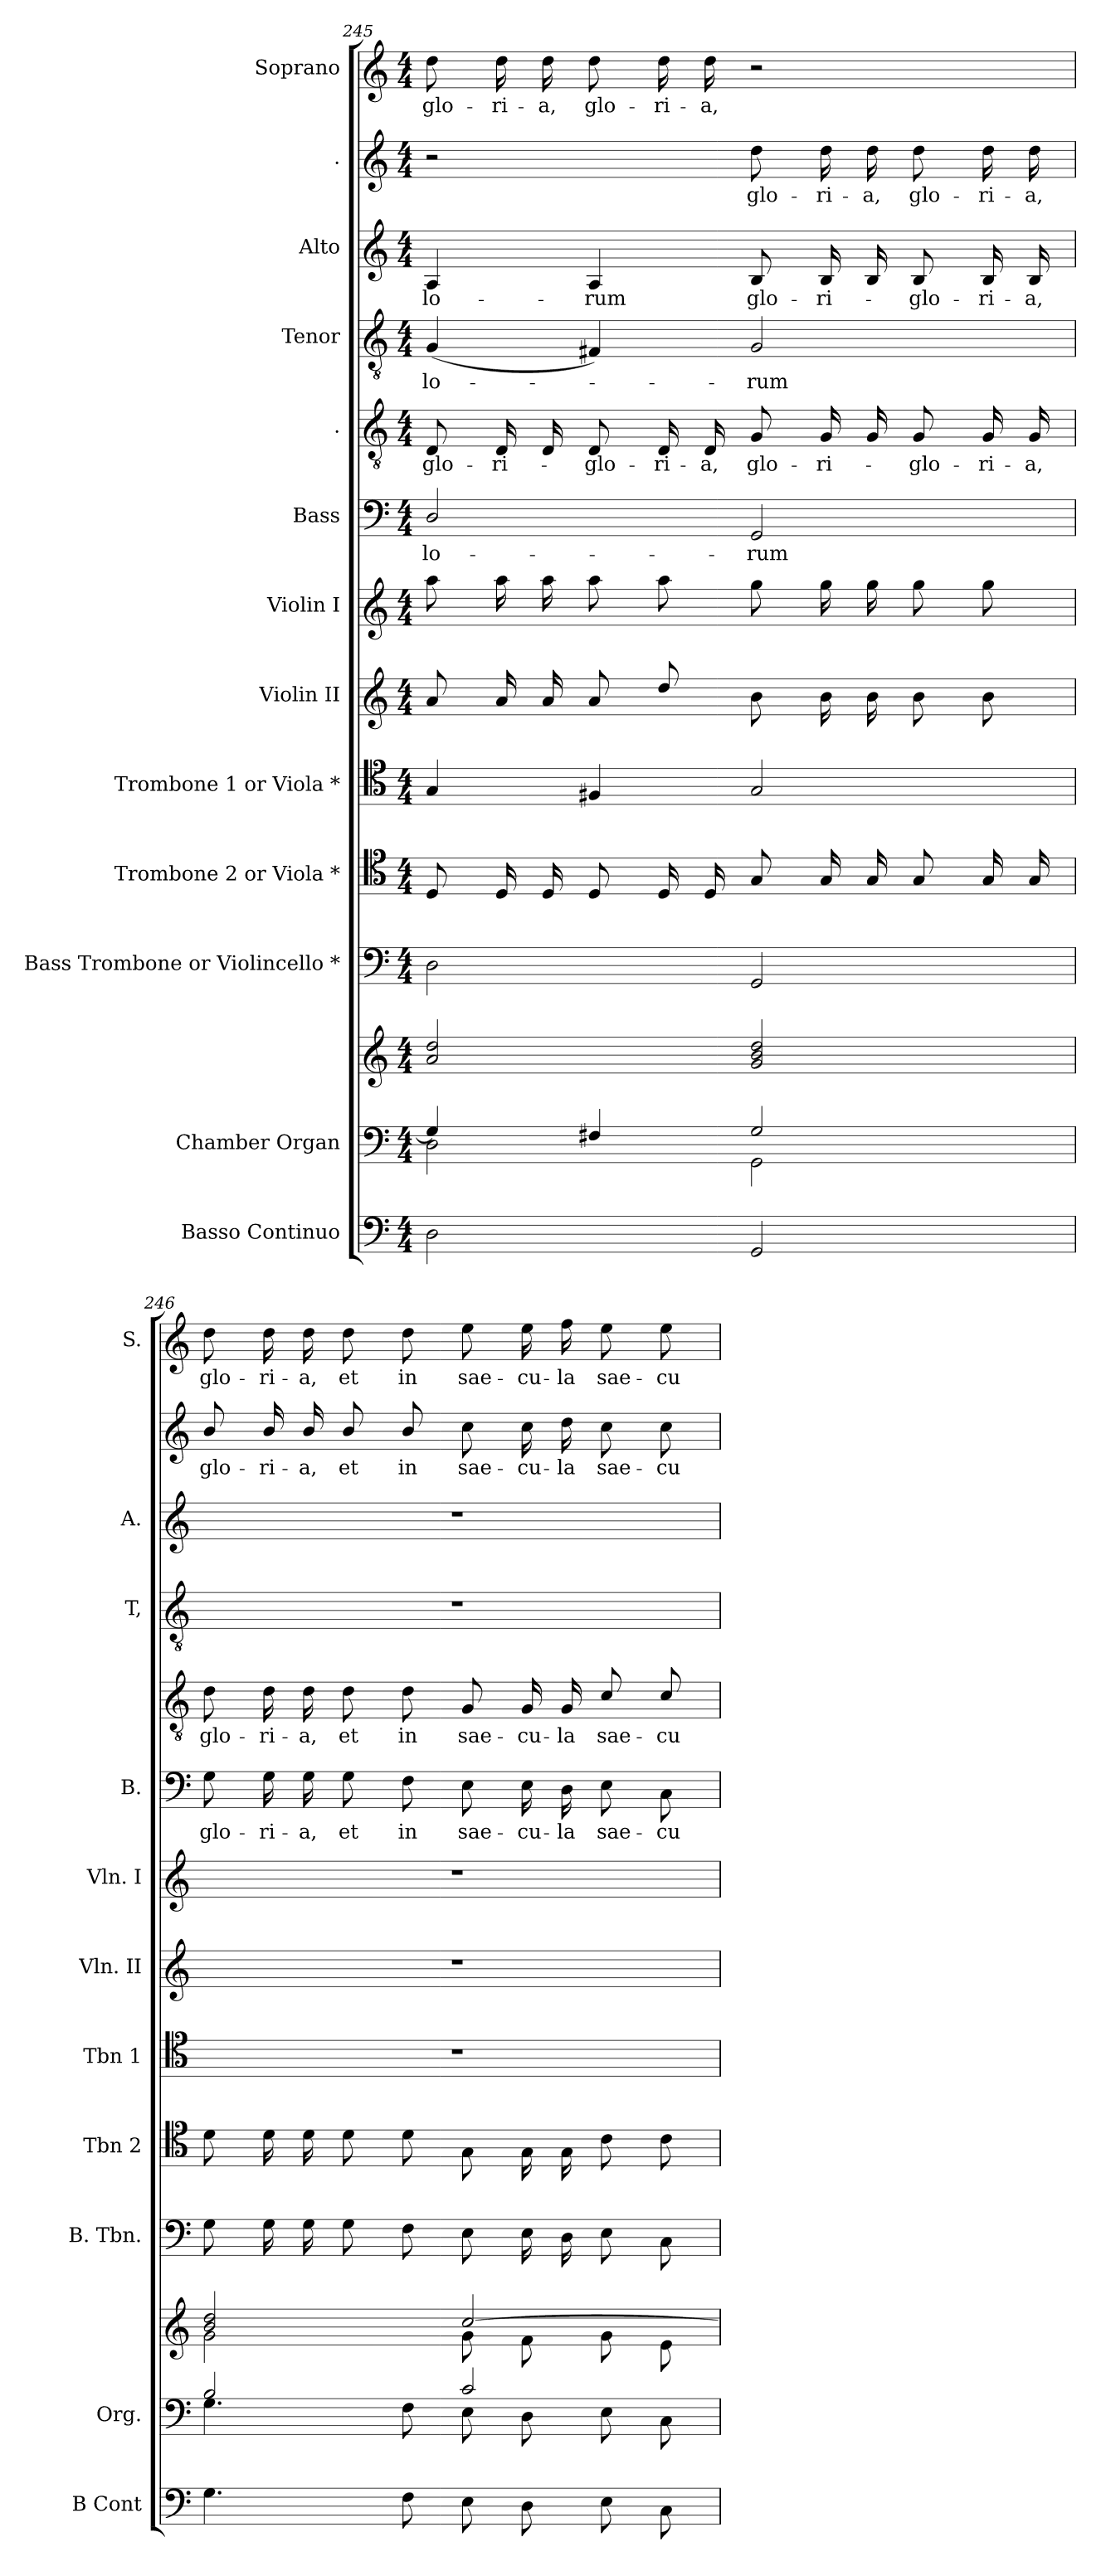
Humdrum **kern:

**kern	**kern	**kern	**kern	**kern	**kern	**kern	**kern	**kern	**text	**kern	**text	**kern	**text	**kern	**text	**kern	**text	**kern	**text
*part13	*part12	*part12	*part11	*part10	*part9	*part8	*part7	*part6	*part6	*part5	*part5	*part4	*part4	*part3	*part3	*part2	*part2	*part1	*part1
*staff14	*staff13	*staff12	*staff11	*staff10	*staff9	*staff8	*staff7	*staff6	*staff6	*staff5	*staff5	*staff4	*staff4	*staff3	*staff3	*staff2	*staff2	*staff1	*staff1
*I"Basso  Continuo	*I"Chamber  Organ	*	*I"Bass Trombone or Violincello *	*I"Trombone 2 or Viola *	*I"Trombone 1 or Viola *	*I"Violin II	*I"Violin I	*I"Bass	*	*I".	*	*I"Tenor	*	*I"Alto	*	*I".	*	*I"Soprano	*
*I'B Cont	*I'Org.	*	*I'B. Tbn.	*I'Tbn 2	*I'Tbn 1	*I'Vln. II	*I'Vln. I	*I'B.	*	*	*	*I'T,	*	*I'A.	*	*	*	*I'S.	*
*clefF4	*clefF4	*clefG2	*clefF4	*clefC4	*clefC4	*clefG2	*clefG2	*clefF4	*	*clefGv2	*	*clefGv2	*	*clefG2	*	*clefG2	*	*clefG2	*
*ITrd7c12	*	*	*	*	*	*	*	*	*	*ITrd7c12	*	*ITrd7c12	*	*	*	*	*	*	*
*k[]	*k[]	*k[]	*k[]	*k[]	*k[]	*k[]	*k[]	*k[]	*	*k[]	*	*k[]	*	*k[]	*	*k[]	*	*k[]	*
*C:	*C:	*C:	*C:	*C:	*C:	*C:	*C:	*C:	*	*C:	*	*C:	*	*C:	*	*C:	*	*C:	*
*M4/4	*M4/4	*M4/4	*M4/4	*M4/4	*M4/4	*M4/4	*M4/4	*M4/4	*	*M4/4	*	*M4/4	*	*M4/4	*	*M4/4	*	*M4/4	*
=245	=245	=245	=245	=245	=245	=245	=245	=245	=245	=245	=245	=245	=245	=245	=245	=245	=245	=245	=245
*	*^	*	*	*	*	*	*	*	*	*	*	*	*	*	*	*	*	*	*
!	!	!	!	!	!	!	!	!	!	!LO:LY:b:color=#000000	!	!	!	!	!	!	!	!	!	!
!	!	!	!	!	!	!	!	!	!	!	!	!LO:LY:b:color=#000000	!	!	!	!	!	!	!	!
!	!	!	!	!	!	!	!	!	!	!	!	!	!	!LO:LY:b:color=#000000	!	!	!	!	!	!
!	!	!	!	!	!	!	!	!	!	!	!	!	!	!	!	!LO:LY:b:color=#000000	!	!	!	!
!	!	!	!	!	!	!	!	!	!	!	!	!	!	!	!	!	!	!	!	!LO:LY:b:color=#000000
2DDi\	4Gi/]	2Di\	2ai/ 2ddi	2Di\	8Di/	4Gi/	8ai/	8aai\	2Di/	-lo-	8DDi/	glo-	(4GGi/	-lo-	4Ai/	-lo-	2r	.	8ddi\	glo-
!	!	!	!	!	!	!	!	!	!	!	!	!LO:LY:b:color=#000000	!	!	!	!	!	!	!	!
!	!	!	!	!	!	!	!	!	!	!	!	!	!	!	!	!	!	!	!	!LO:LY:b:color=#000000
.	.	.	.	.	16Di/	.	16ai/	16aai\	.	.	16DDi/	-ri-	.	.	.	.	.	.	16ddi\	-ri-
!	!	!	!	!	!	!	!	!	!	!	!	!	!	!	!	!	!	!	!	!LO:LY:b:color=#000000
.	.	.	.	.	16Di/	.	16ai/	16aai\	.	.	16DDi/	.	.	.	.	.	.	.	16ddi\	-a,
!	!	!	!	!	!	!	!	!	!	!	!	!LO:LY:b:color=#000000	!	!	!	!	!	!	!	!
!	!	!	!	!	!	!	!	!	!	!	!	!	!	!	!	!LO:LY:b:color=#000000	!	!	!	!
!	!	!	!	!	!	!	!	!	!	!	!	!	!	!	!	!	!	!	!	!LO:LY:b:color=#000000
.	4F#Xi/	.	.	.	8Di/	4F#Xi/	8ai/	8aai\	.	.	8DDi/	-glo-	4FF#Xi/)	.	4Ai/	-rum	.	.	8ddi\	glo-
!	!	!	!	!	!	!	!	!	!	!	!	!LO:LY:b:color=#000000	!	!	!	!	!	!	!	!
!	!	!	!	!	!	!	!	!	!	!	!	!	!	!	!	!	!	!	!	!LO:LY:b:color=#000000
.	.	.	.	.	16Di/	.	8ddi/	8aai\	.	.	16DDi/	-ri-	.	.	.	.	.	.	16ddi\	-ri-
!	!	!	!	!	!	!	!	!	!	!	!	!LO:LY:b:color=#000000	!	!	!	!	!	!	!	!
!	!	!	!	!	!	!	!	!	!	!	!	!	!	!	!	!	!	!	!	!LO:LY:b:color=#000000
.	.	.	.	.	16Di/	.	.	.	.	.	16DDi/	-a,	.	.	.	.	.	.	16ddi\	-a,
!	!	!	!	!	!	!	!	!	!	!LO:LY:b:color=#000000	!	!	!	!	!	!	!	!	!	!
!	!	!	!	!	!	!	!	!	!	!	!	!LO:LY:b:color=#000000	!	!	!	!	!	!	!	!
!	!	!	!	!	!	!	!	!	!	!	!	!	!	!LO:LY:b:color=#000000	!	!	!	!	!	!
!	!	!	!	!	!	!	!	!	!	!	!	!	!	!	!	!LO:LY:b:color=#000000	!	!	!	!
!	!	!	!	!	!	!	!	!	!	!	!	!	!	!	!	!	!	!LO:LY:b:color=#000000	!	!
2GGGi/	2Gi/	2GGi\	2gi/ 2bi 2ddi	2GGi/	8Gi/	2Gi/	8bi\	8ggi\	2GGi/	-rum	8GGi/	glo-	2GGi/	-rum	8Bi/	glo-	8ddi\	glo-	2r	.
!	!	!	!	!	!	!	!	!	!	!	!	!LO:LY:b:color=#000000	!	!	!	!	!	!	!	!
!	!	!	!	!	!	!	!	!	!	!	!	!	!	!	!	!LO:LY:b:color=#000000	!	!	!	!
!	!	!	!	!	!	!	!	!	!	!	!	!	!	!	!	!	!	!LO:LY:b:color=#000000	!	!
.	.	.	.	.	16Gi/	.	16bi\	16ggi\	.	.	16GGi/	-ri-	.	.	16Bi/	-ri-	16ddi\	-ri-	.	.
!	!	!	!	!	!	!	!	!	!	!	!	!	!	!	!	!	!	!LO:LY:b:color=#000000	!	!
.	.	.	.	.	16Gi/	.	16bi\	16ggi\	.	.	16GGi/	.	.	.	16Bi/	.	16ddi\	-a,	.	.
!	!	!	!	!	!	!	!	!	!	!	!	!LO:LY:b:color=#000000	!	!	!	!	!	!	!	!
!	!	!	!	!	!	!	!	!	!	!	!	!	!	!	!	!LO:LY:b:color=#000000	!	!	!	!
!	!	!	!	!	!	!	!	!	!	!	!	!	!	!	!	!	!	!LO:LY:b:color=#000000	!	!
.	.	.	.	.	8Gi/	.	8bi\	8ggi\	.	.	8GGi/	-glo-	.	.	8Bi/	-glo-	8ddi\	glo-	.	.
!	!	!	!	!	!	!	!	!	!	!	!	!LO:LY:b:color=#000000	!	!	!	!	!	!	!	!
!	!	!	!	!	!	!	!	!	!	!	!	!	!	!	!	!LO:LY:b:color=#000000	!	!	!	!
!	!	!	!	!	!	!	!	!	!	!	!	!	!	!	!	!	!	!LO:LY:b:color=#000000	!	!
.	.	.	.	.	16Gi/	.	8bi\	8ggi\	.	.	16GGi/	-ri-	.	.	16Bi/	-ri-	16ddi\	-ri-	.	.
!	!	!	!	!	!	!	!	!	!	!	!	!LO:LY:b:color=#000000	!	!	!	!	!	!	!	!
!	!	!	!	!	!	!	!	!	!	!	!	!	!	!	!	!LO:LY:b:color=#000000	!	!	!	!
!	!	!	!	!	!	!	!	!	!	!	!	!	!	!	!	!	!	!LO:LY:b:color=#000000	!	!
.	.	.	.	.	16Gi/	.	.	.	.	.	16GGi/	-a,	.	.	16Bi/	-a,	16ddi\	-a,	.	.
!!LO:PB:g=z
=246	=246	=246	=246	=246	=246	=246	=246	=246	=246	=246	=246	=246	=246	=246	=246	=246	=246	=246	=246	=246
*	*	*	*^	*	*	*	*	*	*	*	*	*	*	*	*	*	*	*	*	*
!	!	!	!	!	!	!	!	!	!	!	!LO:LY:b:color=#000000	!	!	!	!	!	!	!	!	!	!
!	!	!	!	!	!	!	!	!	!	!	!	!	!LO:LY:b:color=#000000	!	!	!	!	!	!	!	!
!	!	!	!	!	!	!	!	!	!	!	!	!	!	!	!	!	!	!	!LO:LY:b:color=#000000	!	!
!	!	!	!	!	!	!	!	!	!	!	!	!	!	!	!	!	!	!	!	!	!LO:LY:b:color=#000000
4.GGi\	2Bi/	4.Gi\	2bi/ 2ddi	2gi\	8Gi\	8di\	1r	1r	1r	8Gi\	glo-	8Di\	glo-	1r	.	1r	.	8bi/	glo-	8ddi\	glo-
!	!	!	!	!	!	!	!	!	!	!	!LO:LY:b:color=#000000	!	!	!	!	!	!	!	!	!	!
!	!	!	!	!	!	!	!	!	!	!	!	!	!LO:LY:b:color=#000000	!	!	!	!	!	!	!	!
!	!	!	!	!	!	!	!	!	!	!	!	!	!	!	!	!	!	!	!LO:LY:b:color=#000000	!	!
!	!	!	!	!	!	!	!	!	!	!	!	!	!	!	!	!	!	!	!	!	!LO:LY:b:color=#000000
.	.	.	.	.	16Gi\	16di\	.	.	.	16Gi\	-ri-	16Di\	-ri-	.	.	.	.	16bi/	-ri-	16ddi\	-ri-
!	!	!	!	!	!	!	!	!	!	!	!LO:LY:b:color=#000000	!	!	!	!	!	!	!	!	!	!
!	!	!	!	!	!	!	!	!	!	!	!	!	!LO:LY:b:color=#000000	!	!	!	!	!	!	!	!
!	!	!	!	!	!	!	!	!	!	!	!	!	!	!	!	!	!	!	!LO:LY:b:color=#000000	!	!
!	!	!	!	!	!	!	!	!	!	!	!	!	!	!	!	!	!	!	!	!	!LO:LY:b:color=#000000
.	.	.	.	.	16Gi\	16di\	.	.	.	16Gi\	-a,	16Di\	-a,	.	.	.	.	16bi/	-a,	16ddi\	-a,
!	!	!	!	!	!	!	!	!	!	!	!LO:LY:b:color=#000000	!	!	!	!	!	!	!	!	!	!
!	!	!	!	!	!	!	!	!	!	!	!	!	!LO:LY:b:color=#000000	!	!	!	!	!	!	!	!
!	!	!	!	!	!	!	!	!	!	!	!	!	!	!	!	!	!	!	!LO:LY:b:color=#000000	!	!
!	!	!	!	!	!	!	!	!	!	!	!	!	!	!	!	!	!	!	!	!	!LO:LY:b:color=#000000
.	.	.	.	.	8Gi\	8di\	.	.	.	8Gi\	et	8Di\	et	.	.	.	.	8bi/	et	8ddi\	et
!	!	!	!	!	!	!	!	!	!	!	!LO:LY:b:color=#000000	!	!	!	!	!	!	!	!	!	!
!	!	!	!	!	!	!	!	!	!	!	!	!	!LO:LY:b:color=#000000	!	!	!	!	!	!	!	!
!	!	!	!	!	!	!	!	!	!	!	!	!	!	!	!	!	!	!	!LO:LY:b:color=#000000	!	!
!	!	!	!	!	!	!	!	!	!	!	!	!	!	!	!	!	!	!	!	!	!LO:LY:b:color=#000000
8FFi\	.	8Fi\	.	.	8Fi\	8di\	.	.	.	8Fi\	in	8Di\	in	.	.	.	.	8bi/	in	8ddi\	in
!	!	!	!	!	!	!	!	!	!	!	!LO:LY:b:color=#000000	!	!	!	!	!	!	!	!	!	!
!	!	!	!	!	!	!	!	!	!	!	!	!	!LO:LY:b:color=#000000	!	!	!	!	!	!	!	!
!	!	!	!	!	!	!	!	!	!	!	!	!	!	!	!	!	!	!	!LO:LY:b:color=#000000	!	!
!	!	!	!	!	!	!	!	!	!	!	!	!	!	!	!	!	!	!	!	!	!LO:LY:b:color=#000000
8EEi\	2ci/	8Ei\	[2cci/	8gi\	8Ei\	8Gi\	.	.	.	8Ei\	sae-	8GGi/	sae-	.	.	.	.	8cci\	sae-	8eei\	sae-
!	!	!	!	!	!	!	!	!	!	!	!LO:LY:b:color=#000000	!	!	!	!	!	!	!	!	!	!
!	!	!	!	!	!	!	!	!	!	!	!	!	!LO:LY:b:color=#000000	!	!	!	!	!	!	!	!
!	!	!	!	!	!	!	!	!	!	!	!	!	!	!	!	!	!	!	!LO:LY:b:color=#000000	!	!
!	!	!	!	!	!	!	!	!	!	!	!	!	!	!	!	!	!	!	!	!	!LO:LY:b:color=#000000
8DDi\	.	8Di\	.	8fi\	16Ei\	16Gi\	.	.	.	16Ei\	-cu-	16GGi/	-cu-	.	.	.	.	16cci\	-cu-	16eei\	-cu-
!	!	!	!	!	!	!	!	!	!	!	!LO:LY:b:color=#000000	!	!	!	!	!	!	!	!	!	!
!	!	!	!	!	!	!	!	!	!	!	!	!	!LO:LY:b:color=#000000	!	!	!	!	!	!	!	!
!	!	!	!	!	!	!	!	!	!	!	!	!	!	!	!	!	!	!	!LO:LY:b:color=#000000	!	!
!	!	!	!	!	!	!	!	!	!	!	!	!	!	!	!	!	!	!	!	!	!LO:LY:b:color=#000000
.	.	.	.	.	16Di\	16Gi\	.	.	.	16Di\	-la	16GGi/	-la	.	.	.	.	16ddi\	-la	16ffi\	-la
!	!	!	!	!	!	!	!	!	!	!	!LO:LY:b:color=#000000	!	!	!	!	!	!	!	!	!	!
!	!	!	!	!	!	!	!	!	!	!	!	!	!LO:LY:b:color=#000000	!	!	!	!	!	!	!	!
!	!	!	!	!	!	!	!	!	!	!	!	!	!	!	!	!	!	!	!LO:LY:b:color=#000000	!	!
!	!	!	!	!	!	!	!	!	!	!	!	!	!	!	!	!	!	!	!	!	!LO:LY:b:color=#000000
8EEi\	.	8Ei\	.	8gi\	8Ei\	8ci\	.	.	.	8Ei\	sae-	8Ci/	sae-	.	.	.	.	8cci\	sae-	8eei\	sae-
!	!	!	!	!	!	!	!	!	!	!	!LO:LY:b:color=#000000	!	!	!	!	!	!	!	!	!	!
!	!	!	!	!	!	!	!	!	!	!	!	!	!LO:LY:b:color=#000000	!	!	!	!	!	!	!	!
!	!	!	!	!	!	!	!	!	!	!	!	!	!	!	!	!	!	!	!LO:LY:b:color=#000000	!	!
!	!	!	!	!	!	!	!	!	!	!	!	!	!	!	!	!	!	!	!	!	!LO:LY:b:color=#000000
8CCi\	.	8Ci\	.	8ei\	8Ci\	8ci\	.	.	.	8Ci\	-cu-	8Ci/	-cu-	.	.	.	.	8cci\	-cu-	8eei\	-cu-
*	*v	*v	*	*	*	*	*	*	*	*	*	*	*	*	*	*	*	*	*	*	*
*	*	*v	*v	*	*	*	*	*	*	*	*	*	*	*	*	*	*	*	*	*
=	=	=	=	=	=	=	=	=	=	=	=	=	=	=	=	=	=	=	=
*-	*-	*-	*-	*-	*-	*-	*-	*-	*-	*-	*-	*-	*-	*-	*-	*-	*-	*-	*-
